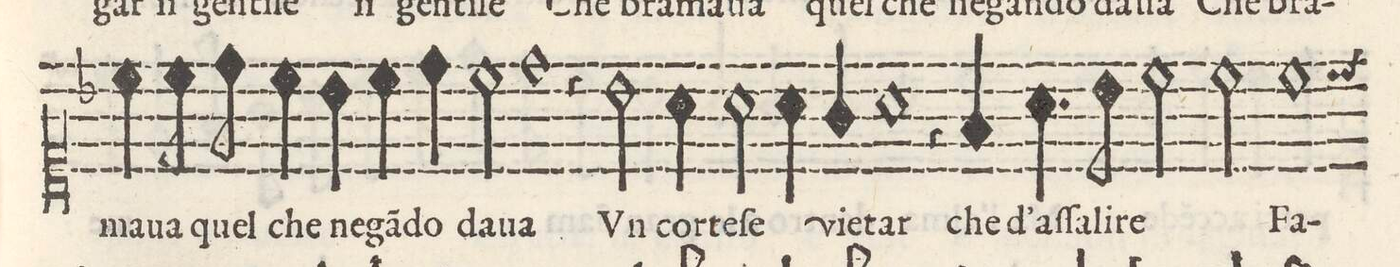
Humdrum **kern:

**kern	**text
*I"CANTO	*
*clefC1	*
*k[b-]	*
*met(C)	*
*M2/1	*
4cc\	-ma-
8cc\	-ua
8dd\	quel
4cc\	che
4b-\	ne-
=16-	=16-
4cc\	-gã(n)-
4dd\	-do
2cc\	da-
1dd	-ua
=17-	=17-
4r	.
2b-\	Vn
4a\	cor-
2a\	-te-
4a\	-ſe
4g/	vie-
=18-	=18-
1a	-tar
4r	.
4f/	che
4.a\	d'aſ-
8b-\	-ſa-
=19-	=19-
2cc\	-li-
2cc\	-re
1cc	Fa-
*custos:cc	*
=20-	=20-
*-	*-
